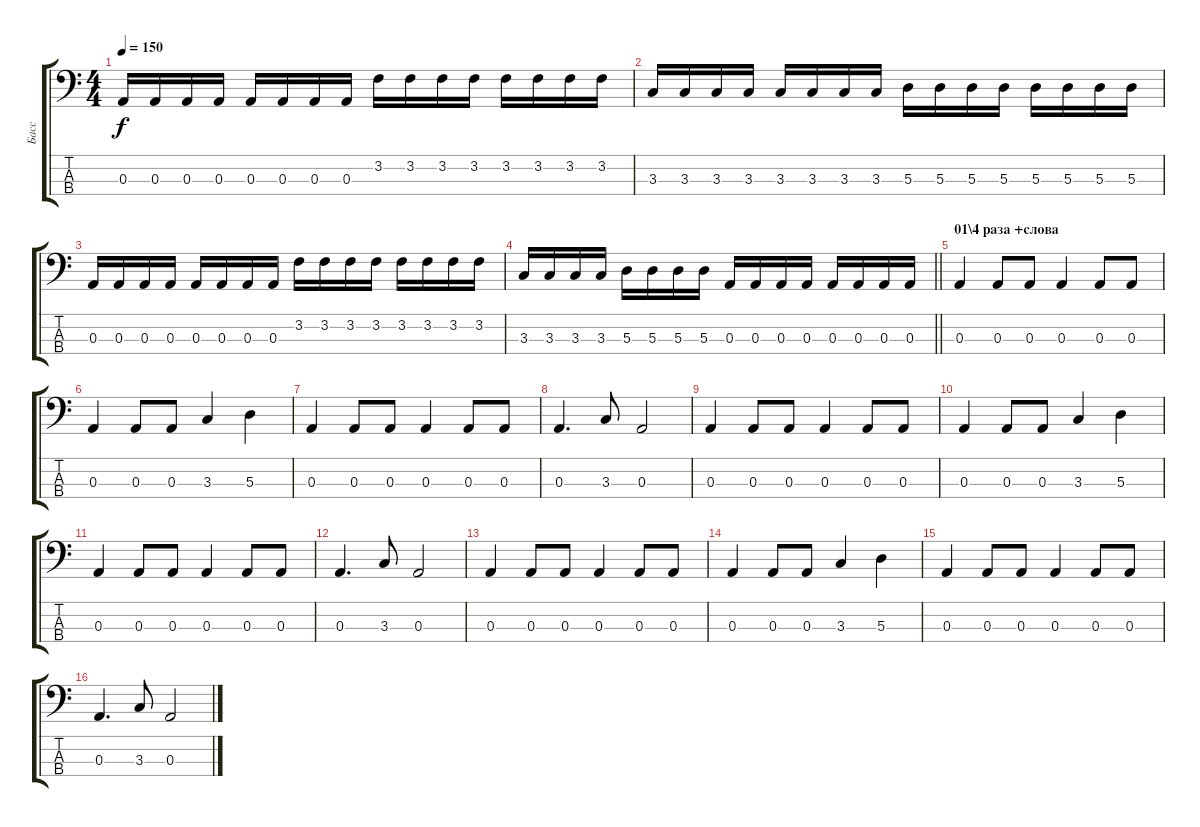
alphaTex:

\track ("Басс" "Басс") {instrument electricbasspick}
\staff {score tabs}
\tuning (G2 D2 A1 E1) {hide}
\ts (4 4)
\tempo 150
\clef f4
\ks c
0.3.16{dy f} 0.3.16 0.3.16 0.3.16 0.3.16 0.3.16 0.3.16 0.3.16 3.2.16 3.2.16 3.2.16 3.2.16 3.2.16 3.2.16 3.2.16 3.2.16 |
3.3.16 3.3.16 3.3.16 3.3.16 3.3.16 3.3.16 3.3.16 3.3.16 5.3.16 5.3.16 5.3.16 5.3.16 5.3.16 5.3.16 5.3.16 5.3.16 |
0.3.16 0.3.16 0.3.16 0.3.16 0.3.16 0.3.16 0.3.16 0.3.16 3.2.16 3.2.16 3.2.16 3.2.16 3.2.16 3.2.16 3.2.16 3.2.16 |
\barLineRight lightlight
3.3.16 3.3.16 3.3.16 3.3.16 5.3.16 5.3.16 5.3.16 5.3.16 0.3.16 0.3.16 0.3.16 0.3.16 0.3.16 0.3.16 0.3.16 0.3.16 |
\section ("" "01\\4 раза +слова")
0.3.4 0.3.8 0.3.8 0.3.4 0.3.8 0.3.8 |
0.3.4 0.3.8 0.3.8 3.3.4 5.3.4 |
0.3.4 0.3.8 0.3.8 0.3.4 0.3.8 0.3.8 |
0.3.4{d} 3.3.8 0.3.2 |
0.3.4 0.3.8 0.3.8 0.3.4 0.3.8 0.3.8 |
0.3.4 0.3.8 0.3.8 3.3.4 5.3.4 |
0.3.4 0.3.8 0.3.8 0.3.4 0.3.8 0.3.8 |
0.3.4{d} 3.3.8 0.3.2 |
0.3.4 0.3.8 0.3.8 0.3.4 0.3.8 0.3.8 |
0.3.4 0.3.8 0.3.8 3.3.4 5.3.4 |
0.3.4 0.3.8 0.3.8 0.3.4 0.3.8 0.3.8 |
0.3.4{d} 3.3.8 0.3.2
